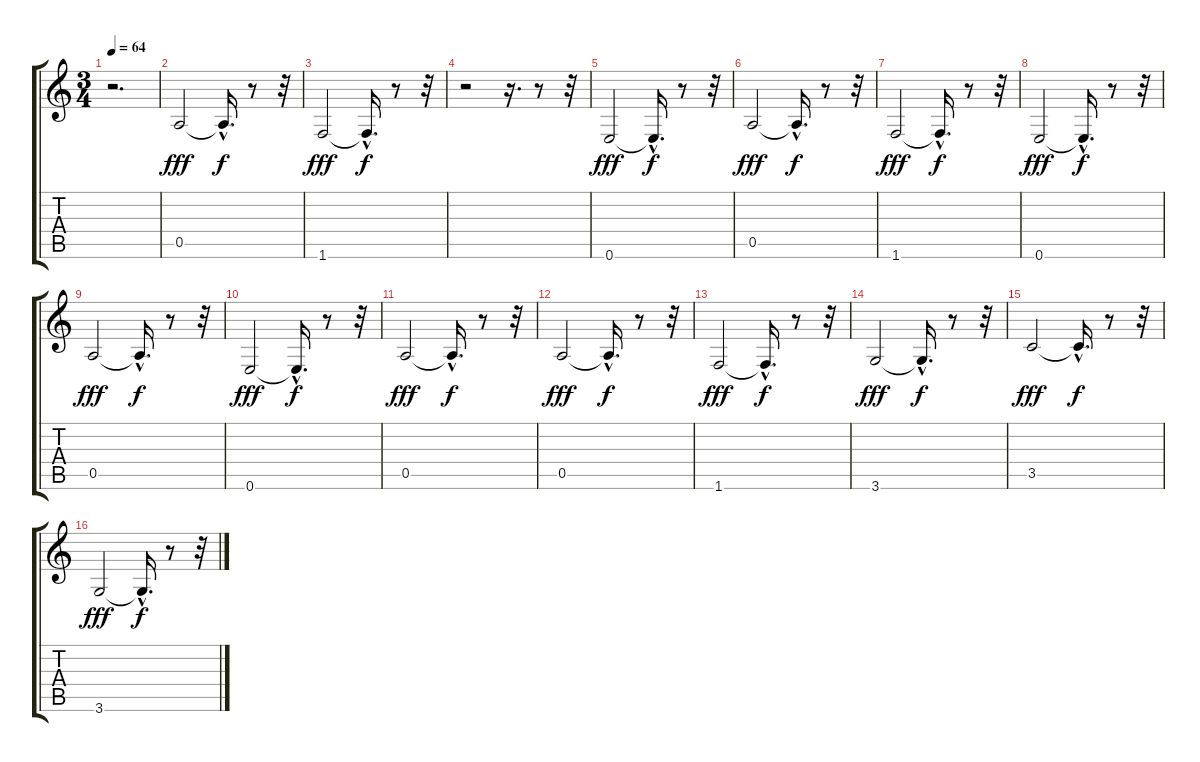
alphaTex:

\track "" {instrument acousticguitarnylon}
\staff {score tabs}
\tuning (E4 B3 G3 D3 A2 E2) {hide}
\ts (3 4)
\tempo 64
\clef g2
\ks c
r.2{d dy fff instrument acousticguitarnylon} |
0.5.2 0.5{hac t}.16{d dy f} r.8 r.32 |
1.6.2{dy fff} 1.6{hac t}.16{d dy f} r.8 r.32 |
r.2 r.16{d} r.8 r.32 |
0.6.2{dy fff} 0.6{hac t}.16{d dy f} r.8 r.32 |
0.5.2{dy fff} 0.5{hac t}.16{d dy f} r.8 r.32 |
1.6.2{dy fff} 1.6{hac t}.16{d dy f} r.8 r.32 |
0.6.2{dy fff} 0.6{hac t}.16{d dy f} r.8 r.32 |
0.5.2{dy fff} 0.5{hac t}.16{d dy f} r.8 r.32 |
0.6.2{dy fff} 0.6{hac t}.16{d dy f} r.8 r.32 |
0.5.2{dy fff} 0.5{hac t}.16{d dy f} r.8 r.32 |
0.5.2{dy fff} 0.5{hac t}.16{d dy f} r.8 r.32 |
1.6.2{dy fff} 1.6{hac t}.16{d dy f} r.8 r.32 |
3.6.2{dy fff} 3.6{hac t}.16{d dy f} r.8 r.32 |
3.5.2{dy fff} 3.5{hac t}.16{d dy f} r.8 r.32 |
3.6.2{dy fff} 3.6{hac t}.16{d dy f} r.8 r.32
